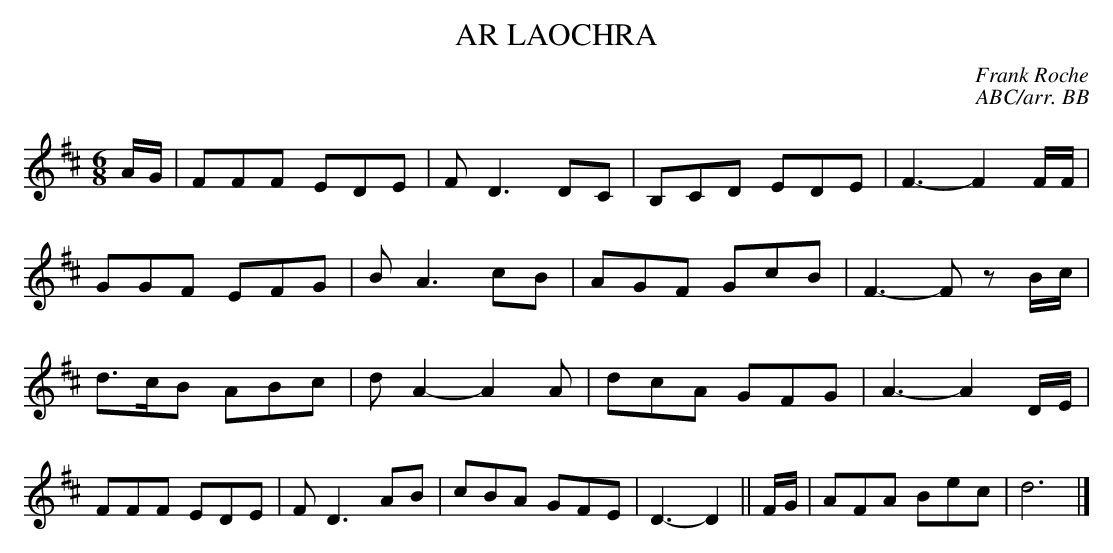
X:1
T:AR LAOCHRA
C:Frank Roche
Y:"allegretto con grazia"
C:ABC/arr. BB
L:1/8
M:6/8
K:D
A/G/|FFF EDE|FD3 DC|B,CD EDE|F3-F2 F/F/|
GGF EFG|BA3 cB|AGF GcB|F3-Fz B/c/|
d>cB ABc|dA2-A2A|dcA GFG|A3-A2 D/E/|
FFF EDE|FD3 AB|cBA GFE|D3-D2||F/G/|AFA Bec|d6|]
